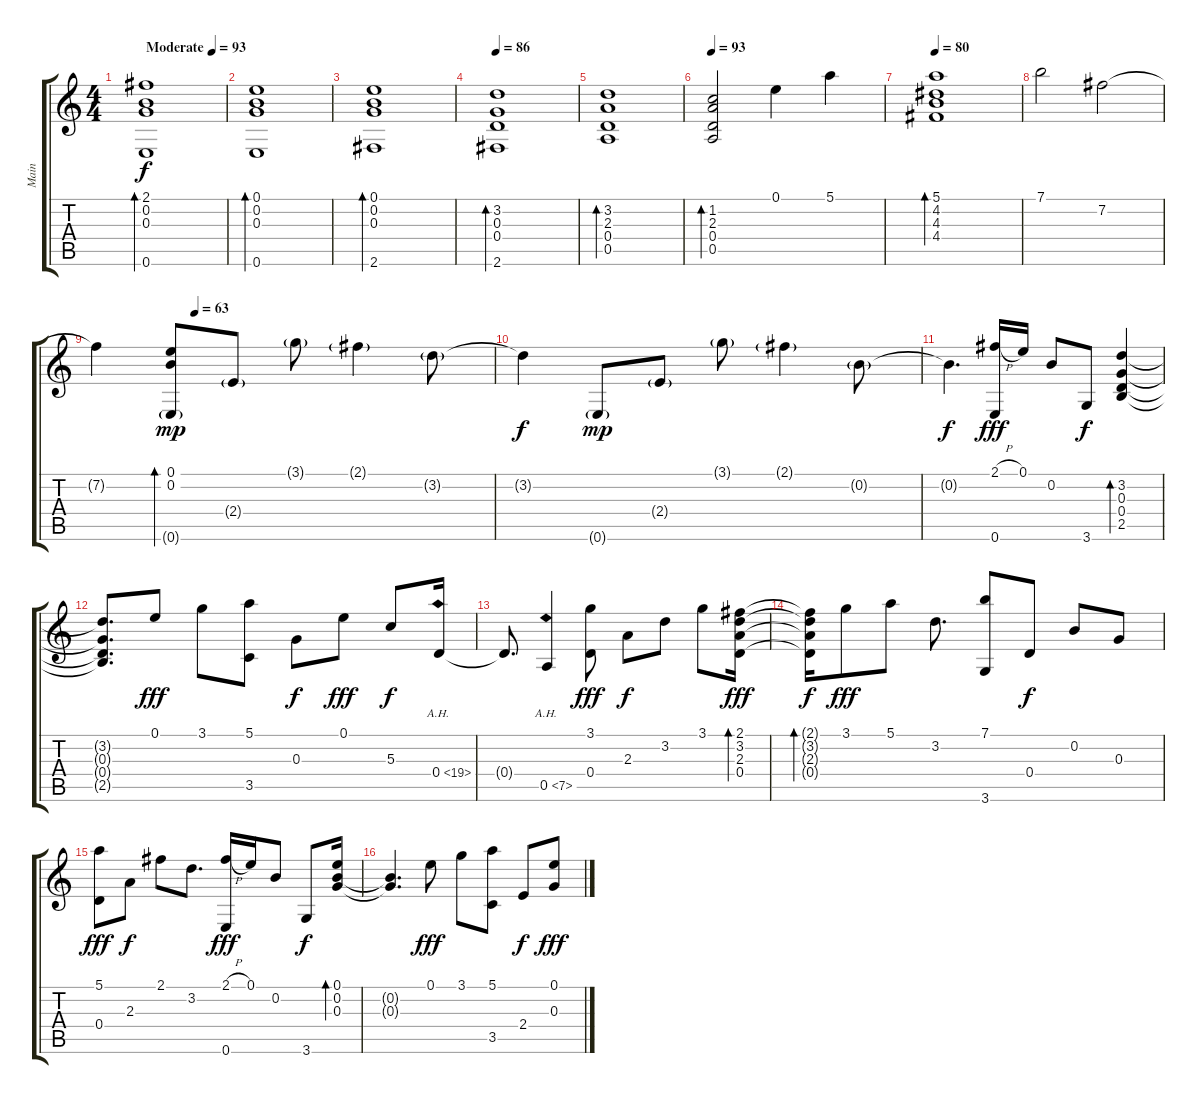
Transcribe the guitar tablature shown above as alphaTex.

\track ("Main" "Main") {instrument acousticguitarnylon}
\staff {score tabs}
\tuning (E4 B3 G3 D3 A2 E2) {hide}
\ts (4 4)
\tempo (93 "Moderate")
\clef g2
\ks c
(2.1 0.2 0.3 0.6).1{bd 60 dy f instrument acousticguitarnylon} |
(0.1 0.2 0.3 0.6).1{bd 60} |
(0.1 0.2 0.3 2.6).1{bd 60} |
\tempo 86
(3.2 0.3 0.4 2.6).1{bd 60} |
(3.2 2.3 0.4 0.5).1{bd 60} |
\tempo 93
(1.2 2.3 0.4 0.5).2{bd 60} 0.1.4 5.1.4 |
\tempo 80
(5.1 4.2 4.3 4.4).1{bd 60} |
7.1.2 7.2.2 |
\tempo (63 0.25)
7.2{t}.4 (0.1 0.2 0.6{g}).8{bd 480 dy mp} 2.4{g}.8 3.1{g}.8 2.1{g}.4 3.2{g}.8 |
3.2{t}.4{dy f} 0.6{g}.8{dy mp} 2.4{g}.8 3.1{g}.8 2.1{g}.4 0.2{g}.8 |
0.2{t}.4{d dy f} (2.1{h} 0.6).16{dy fff} 0.1.16 0.2.8 3.6.8{dy f} (3.2 0.3 0.4 2.5).4{bd 60} |
(3.2{t} 0.3{t} 0.4{t} 2.5{t}).8{d} 0.1.8{dy fff} 3.1.8 (5.1 3.5).8 0.3.8{dy f} 0.1.8{dy fff} 5.3.8{dy f} 0.4{ah 19}.16 |
0.4{t}.8{d} 0.5{ah 7}.4 (3.1 0.4).8{dy fff} 2.3.8{dy f} 3.2.8 3.1.8 (2.1 3.2 2.3 0.4).16{bd 240 dy fff} |
(2.1{t} 3.2{t} 2.3{t} 0.4{t}).16{bd 60 dy f} 3.1.8{dy fff} 5.1.8 3.2.8{d} (7.1 3.6).8 0.4.8{dy f} 0.2.8 0.3.8 |
(5.1 0.4).8{dy fff} 2.3.8{dy f} 2.1.8 3.2.8{d} (2.1{h} 0.6).16{dy fff} 0.1.16 0.2.8 3.6.8{dy f} (0.1 0.2 0.3).16{bd 60} |
(0.2{t} 0.3{t}).4{d} 0.1.8{dy fff} 3.1.8 (5.1 3.5).8 2.4.8{dy f} (0.1 0.3).8{dy fff}
